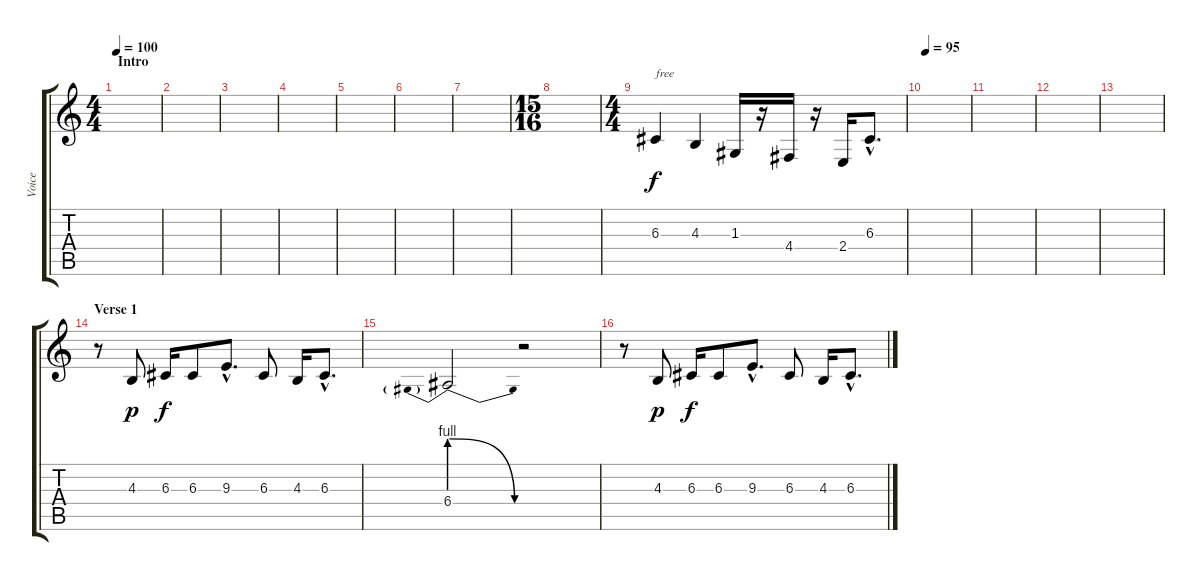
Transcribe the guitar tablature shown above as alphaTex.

\track ("Voice" "Voice") {instrument trombone}
\staff {score tabs}
\tuning (E4 B3 G3 D3 A2 E2) {hide}
\ts (4 4)
\section ("" "Intro")
\tempo 100
\clef g2
\ks c
|
|
|
|
|
|
|
\ts (15 16)
|
\ts (4 4)
6.3.4{txt "free"} 4.3.4 1.3.16 r.16 4.4.16 r.16 2.4.16 6.3{hac}.8{d} |
\tempo 95
|
|
|
|
\section ("" "Verse 1")
r.8 4.3.8{dy p} 6.3.16{dy f} 6.3.8 9.3{hac}.8{d} 6.3.8 4.3.16 6.3{hac}.8{d} |
6.4{be (prebendrelease 0 4 60 0)}.2 r.2 |
r.8 4.3.8{dy p} 6.3.16{dy f} 6.3.8 9.3{hac}.8{d} 6.3.8 4.3.16 6.3{hac}.8{d}
